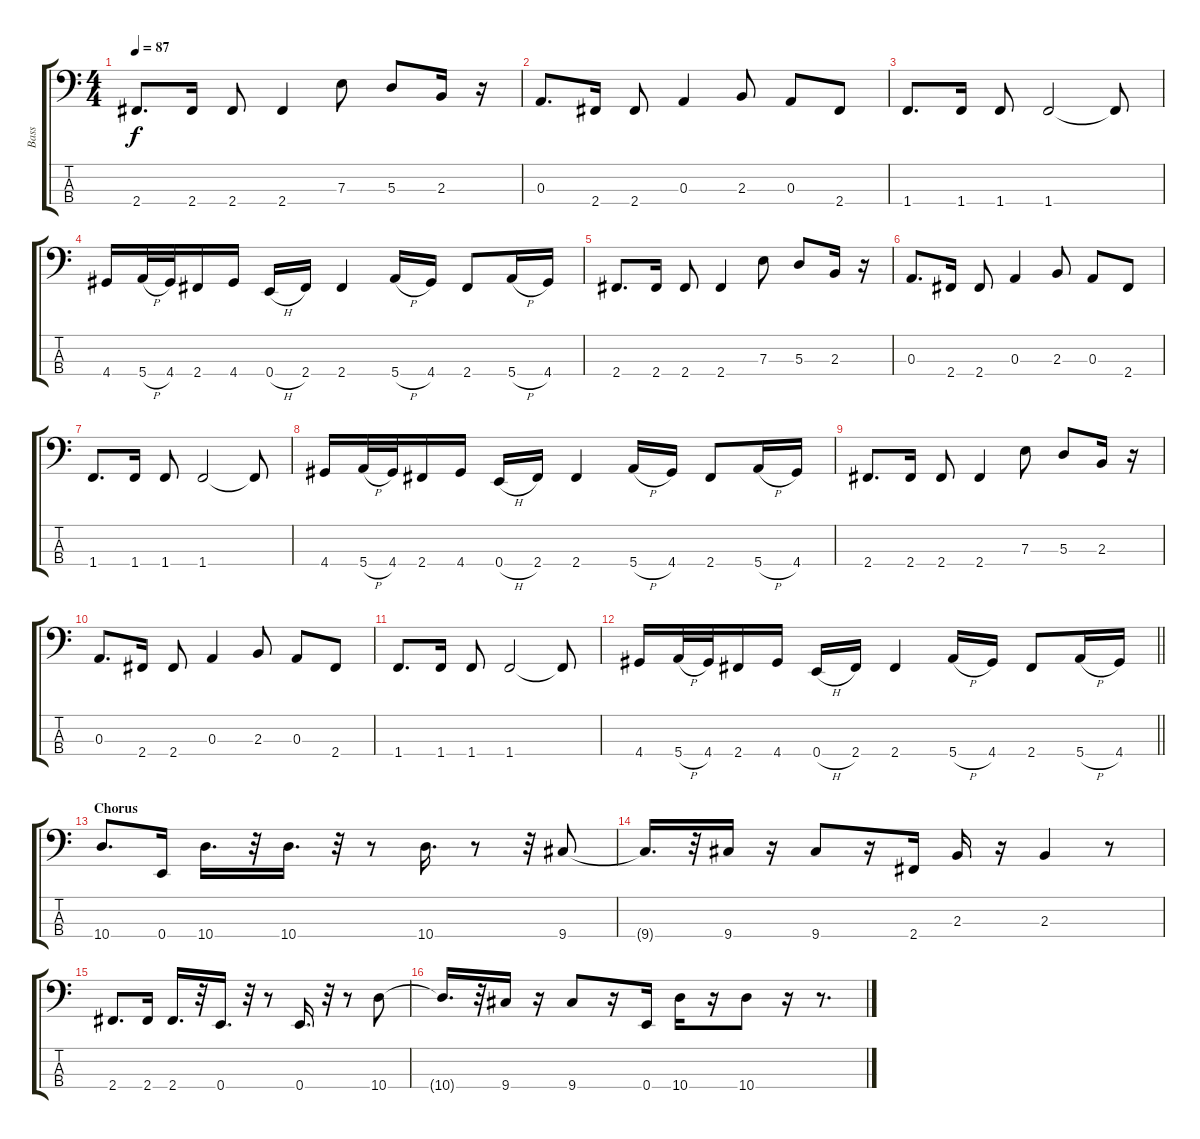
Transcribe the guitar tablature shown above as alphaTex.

\track ("Bass" "Bass") {instrument electricbassfinger}
\staff {score tabs}
\tuning (G2 D2 A1 E1) {hide}
\ts (4 4)
\tempo 87
\clef f4
\ks c
2.4.8{d dy f} 2.4.16 2.4.8 2.4.4 7.3.8 5.3.8 2.3.16 r.16 |
0.3.8{d} 2.4.16 2.4.8 0.3.4 2.3.8 0.3.8 2.4.8 |
1.4.8{d} 1.4.16 1.4.8 1.4.2 1.4{t}.8 |
4.4.16 5.4{h}.32 4.4.32 2.4.16 4.4.16 0.4{h}.16 2.4.16 2.4.4 5.4{h}.16 4.4.16 2.4.8 5.4{h}.16 4.4.16 |
2.4.8{d} 2.4.16 2.4.8 2.4.4 7.3.8 5.3.8 2.3.16 r.16 |
0.3.8{d} 2.4.16 2.4.8 0.3.4 2.3.8 0.3.8 2.4.8 |
1.4.8{d} 1.4.16 1.4.8 1.4.2 1.4{t}.8 |
4.4.16 5.4{h}.32 4.4.32 2.4.16 4.4.16 0.4{h}.16 2.4.16 2.4.4 5.4{h}.16 4.4.16 2.4.8 5.4{h}.16 4.4.16 |
2.4.8{d} 2.4.16 2.4.8 2.4.4 7.3.8 5.3.8 2.3.16 r.16 |
0.3.8{d} 2.4.16 2.4.8 0.3.4 2.3.8 0.3.8 2.4.8 |
1.4.8{d} 1.4.16 1.4.8 1.4.2 1.4{t}.8 |
\barLineRight lightlight
4.4.16 5.4{h}.32 4.4.32 2.4.16 4.4.16 0.4{h}.16 2.4.16 2.4.4 5.4{h}.16 4.4.16 2.4.8 5.4{h}.16 4.4.16 |
\section ("" "Chorus")
10.4.8{d} 0.4.16 10.4.16{d} r.32 10.4.16{d} r.32 r.8 10.4.16{d} r.8 r.32 9.4.8 |
9.4{t}.16{d} r.32 9.4.16 r.16 9.4.8 r.16 2.4.16 2.3.16 r.16 2.3.4 r.8 |
2.4.8{d} 2.4.16 2.4.16{d} r.32 0.4.16{d} r.32 r.8 0.4.16{d} r.32 r.8 10.4.8 |
10.4{t}.16{d} r.32 9.4.16 r.16 9.4.8 r.16 0.4.16 10.4.16 r.16 10.4.8 r.16 r.8{d}
